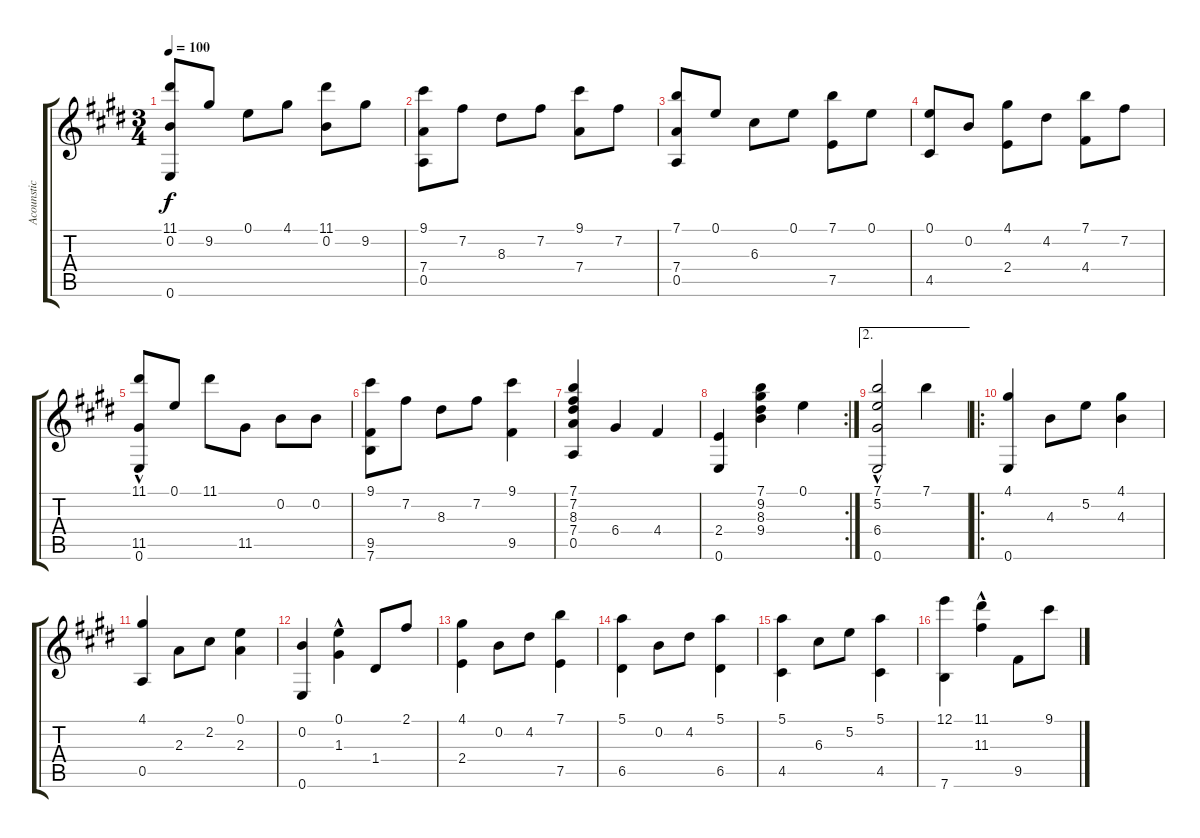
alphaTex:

\track ("Acounstic Guitar" "Acounstic ") {instrument acousticguitarnylon}
\staff {score tabs}
\tuning (E4 B3 G3 D3 A2 E2) {hide}
\ts (3 4)
\tempo 100
\clef g2
\ks e
(11.1 0.2 0.6).8{dy f} 9.2.8 0.1.8 4.1.8 (11.1 0.2).8 9.2.8 |
(9.1 7.4 0.5).8 7.2.8 8.3.8 7.2.8 (9.1 7.4).8 7.2.8 |
(7.1 7.4 0.5).8 0.1.8 6.3.8 0.1.8 (7.1 7.5).8 0.1.8 |
(0.1 4.5).8 0.2.8 (4.1 2.4).8 4.2.8 (7.1 4.4).8 7.2.8 |
(11.1 11.5{hac} 0.6{hac}).8 0.1.8 11.1.8 11.5.8 0.2.8 0.2.8 |
(9.1 9.5 7.6).8 7.2.8 8.3.8 7.2.8 (9.1 9.5).4 |
(7.1 7.2 8.3 7.4 0.5).4 6.4.4 4.4.4 |
\rc 2
(2.4 0.6).4 (7.1 9.2 8.3 9.4).4 0.1.4 |
\ae 2
(7.1 5.2 6.4 0.6{hac}).2 7.1.4 |
\ro
(4.1 0.6).4 4.3.8 5.2.8 (4.1 4.3).4 |
(4.1 0.5).4 2.3.8 2.2.8 (0.1 2.3).4 |
(0.2 0.6).4 (0.1{hac} 1.3{hac}).4 1.4.8 2.1.8 |
(4.1 2.4).4 0.2.8 4.2.8 (7.1 7.5).4 |
(5.1 6.5).4 0.2.8 4.2.8 (5.1 6.5).4 |
(5.1 4.5).4 6.3.8 5.2.8 (5.1 4.5).4 |
(12.1 7.6).4 (11.1{hac} 11.3{hac}).4 9.5.8 9.1.8
